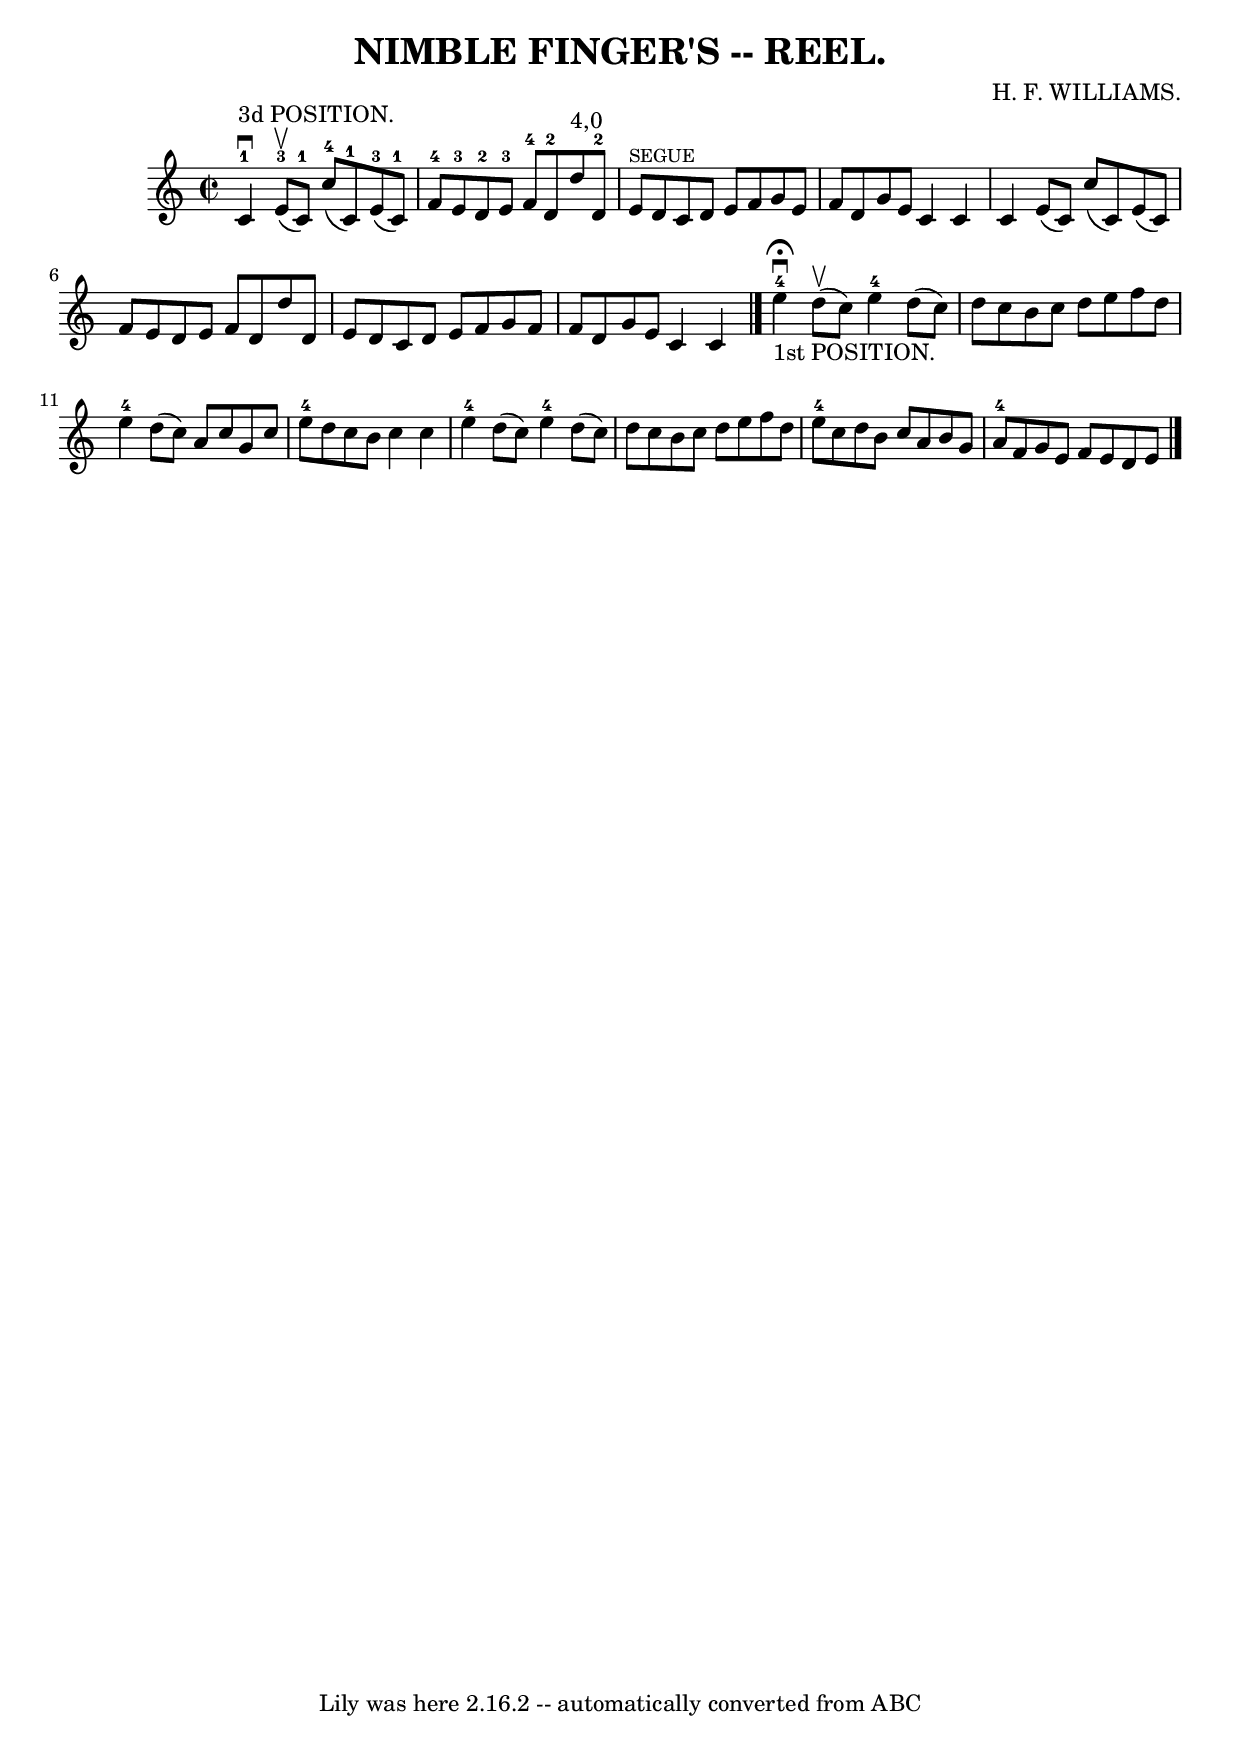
\version "2.16.2"
\include "Mammoth.ily"
\header {
	%% book = "Coles"
	composer = "H. F. WILLIAMS."
	crossRefNumber = "11"
	footnotes = ""
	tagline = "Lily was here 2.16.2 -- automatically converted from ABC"
	title = "NIMBLE FINGER'S -- REEL."
}
voicedefault =  {


\override Staff.TimeSignature #'style = #'C
 \time 2/2 
\key c \major c'4-1^"3d POSITION."^\downbow e'8 
-3(^\upbow c'8-1) c''8-4(c'8-1) e'8-3(c'8 
-1) |
 f'8-4 e'8-3 d'8-2 e'8-3 f'8-4   
d'8-2 d''8^"4,0" d'8-2 |
 e'8^\segue d'8 c'8 d'8   
 e'8 f'8 g'8 e'8  |
 f'8 d'8 g'8 e'8 c'4 c'4  
|
 c'4 e'8 (c'8) c''8 (c'8) e'8 (c'8) 
|
 f'8 e'8 d'8 e'8 f'8 d'8 d''8 d'8  |
   
e'8 d'8 c'8 d'8 e'8 f'8 g'8 f'8  |
 f'8 d'8    
g'8 e'8 c'4 c'4    \bar "|." e''4 
-4_"1st POSITION."^\fermata^\downbow d''8 (^\upbow c''8) e''4 
-4 d''8 (c''8) |
 d''8 c''8 b'8 c''8 d''8 e''8 
 f''8 d''8  |
 e''4-4 d''8 (c''8) a'8 c''8 g'8  
 c''8  |
 e''8-4 d''8 c''8 b'8 c''4 c''4  
|
 e''4-4 d''8 (c''8) e''4-4 d''8 (c''8) 
|
 d''8 c''8 b'8 c''8 d''8 e''8 f''8 d''8  
|
 e''8-4 c''8 d''8 b'8 c''8 a'8 b'8 g'8  
|
 a'8-4 f'8 g'8 e'8 f'8 e'8 d'8 e'8  \bar "|."  
 
}

\score{
    <<

	\context Staff="default"
	{
	    \voicedefault 
	}

    >>
	\layout {
	}
	\midi {}
}
